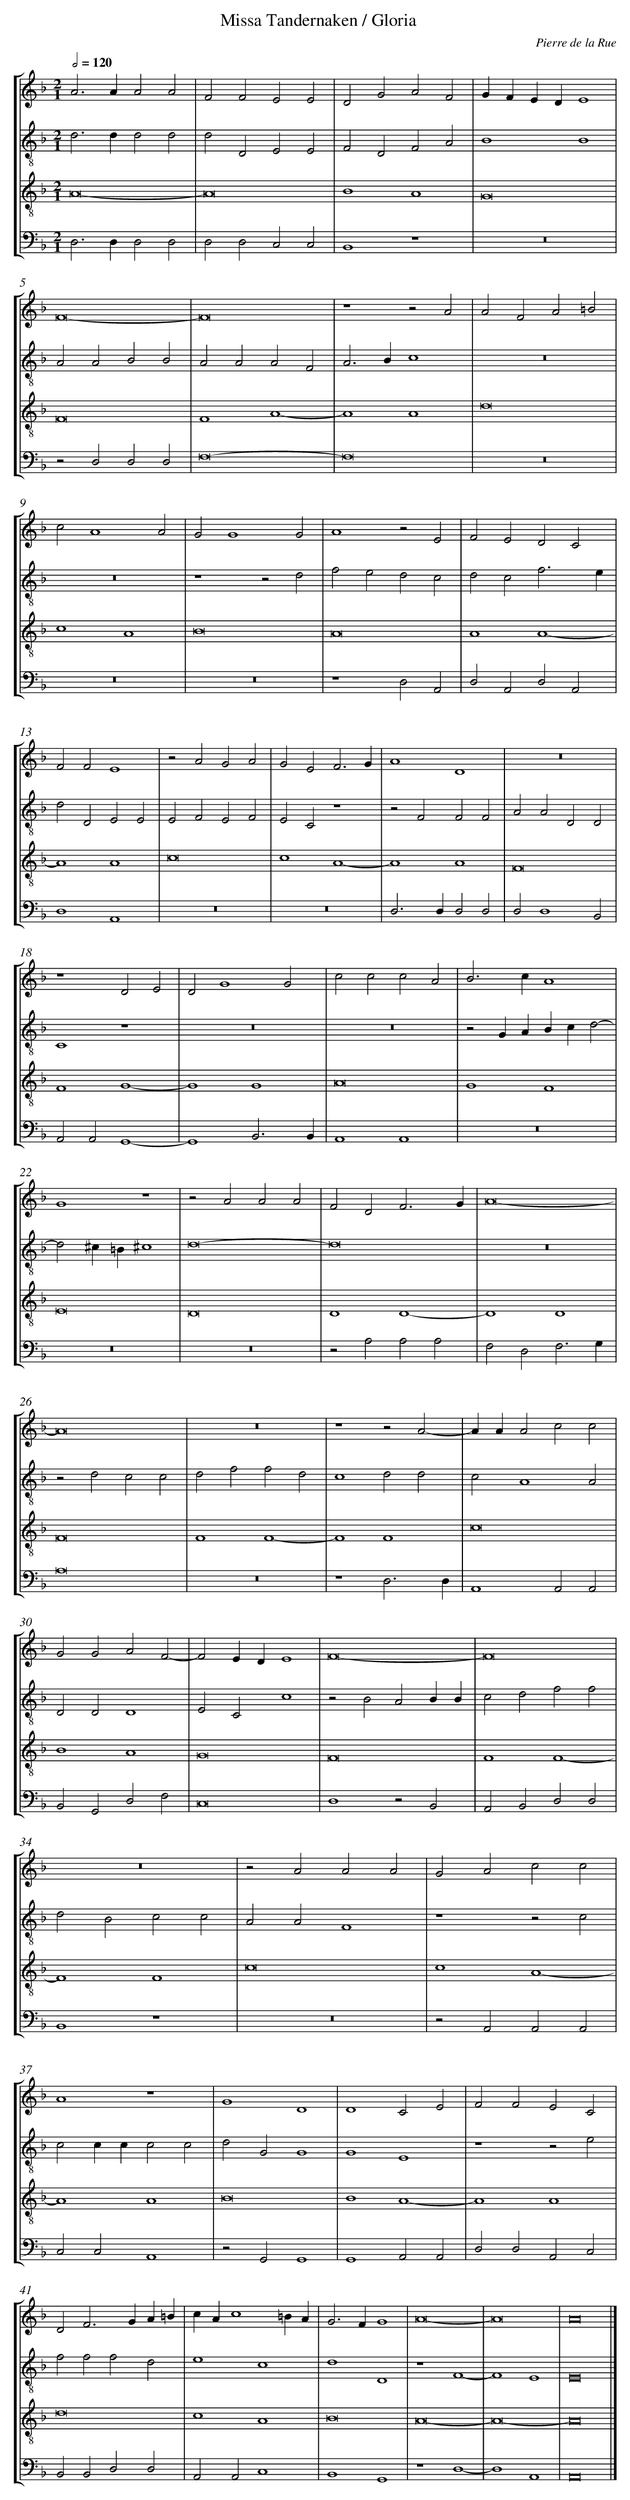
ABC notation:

X:1
T: Missa Tandernaken / Gloria
C: Pierre de la Rue
L: 1/4
M: 2/1
Q: 1/2=120
%%staves [1 2 3 4]
V: 1 clef=treble
V: 2 clef=treble-8
V: 3 clef=treble-8
V: 4 clef=bass
K: F
[V:1] A3AA2A2 |
[V:2] d3dd2d2 |
[V:3] A8- |
[V:4] D,3D,D,2D,2 |
[V:1] F2F2E2E2 |
[V:2] d2D2E2E2 |
[V:3] A8 |
[V:4] D,2D,2C,2C,2 |
[V:1] D2G2A2F2 |
[V:2] F2D2F2A2 |
[V:3] B4A4 |
[V:4] B,,4z4 |
[V:1] GFEDE4 |
[V:2] B4B4 |
[V:3] G8 |
[V:4] z8 |
[V:1] F8- |
[V:2] A2A2B2B2 |
[V:3] F8 |
[V:4] z2D,2D,2D,2 |
[V:1] F8 |
[V:2] A2A2A2F2 |
[V:3] F4A4- |
[V:4] F,8- |
[V:1] z4z2A2 |
[V:2] A3Bc4 |
[V:3] A4A4 |
[V:4] F,8 |
[V:1] A2F2A2=B2 |
[V:2] z8 |
[V:3] d8 |
[V:4] z8 |
[V:1] c2A4A2 |
[V:2] z8 |
[V:3] c4A4 |
[V:4] z8 |
[V:1] G2G4G2 |
[V:2] z4z2d2 |
[V:3] B8 |
[V:4] z8 |
[V:1] A4z2E2 |
[V:2] f2e2d2c2 |
[V:3] A8 |
[V:4] z4D,2A,,2 |
[V:1] F2E2D2C2 |
[V:2] d2c2f3e |
[V:3] A4A4- |
[V:4] D,2A,,2D,2A,,2 |
[V:1] F2F2E4 |
[V:2] d2D2E2E2 |
[V:3] A4A4 |
[V:4] D,4A,,4 |
[V:1] z2A2G2A2 |
[V:2] E2F2E2F2 |
[V:3] c8 |
[V:4] z8 |
[V:1] G2E2F3G |
[V:2] E2C2z4 |
[V:3] c4A4- |
[V:4] z8 |
[V:1] A4D4 |
[V:2] z2F2F2F2 |
[V:3] A4A4 |
[V:4] D,3D,D,2D,2 |
[V:1] z8 |
[V:2] A2A2D2D2 |
[V:3] F8 |
[V:4] D,2D,4B,,2 |
[V:1] z4D2E2 |
[V:2] C4z4 |
[V:3] F4G4- |
[V:4] A,,2A,,2G,,4- |
[V:1] D2G4G2 |
[V:2] z8 |
[V:3] G4G4 |
[V:4] G,,4B,,3B,, |
[V:1] c2c2c2A2 |
[V:2] z8 |
[V:3] A8 |
[V:4] A,,4A,,4 |
[V:1] B3cA4 |
[V:2] z2GABcd2- |
[V:3] G4F4 |
[V:4] z8 |
[V:1] G4z4 |
[V:2] d2^c=B^c4 |
[V:3] E8 |
[V:4] z8 |
[V:1] z2A2A2A2 |
[V:2] d8- |
[V:3] D8 |
[V:4] z8 |
[V:1] F2D2F3G |
[V:2] d8 |
[V:3] D4D4- |
[V:4] z2A,2A,2A,2 |
[V:1] A8- |
[V:2] z8 |
[V:3] D4D4 |
[V:4] F,2D,2F,3G, |
[V:1] A8 |
[V:2] z2d2c2c2 |
[V:3] F8 |
[V:4] A,8 |
[V:1] z8 |
[V:2] d2f2f2d2 |
[V:3] F4F4- |
[V:4] z8 |
[V:1] z4z2A2- |
[V:2] c4d2d2 |
[V:3] F4F4 |
[V:4] z4D,3D, |
[V:1] AAA2c2c2 |
[V:2] c2A4A2 |
[V:3] c8 |
[V:4] A,,4A,,2A,,2 |
[V:1] G2G2A2F2- |
[V:2] D2D2D4 |
[V:3] B4A4 |
[V:4] B,,2G,,2D,2F,2 |
[V:1] F2EDE4 |
[V:2] E2C2c4 |
[V:3] G8 |
[V:4] C,8 |
[V:1] F8- |
[V:2] z2B2A2BB |
[V:3] F8 |
[V:4] D,4z2B,,2 |
[V:1] F8 |
[V:2] c2d2f2f2 |
[V:3] F4F4- |
[V:4] A,,2B,,2D,2D,2 |
[V:1] z8 |
[V:2] d2B2c2c2 |
[V:3] F4F4 |
[V:4] B,,4z4 |
[V:1] z2A2A2A2 |
[V:2] A2A2F4 |
[V:3] c8 |
[V:4] z8 |
[V:1] G2A2c2c2 |
[V:2] z4z2c2 |
[V:3] c4A4- |
[V:4] z2A,,2A,,2A,,2 |
[V:1] A4z4 |
[V:2] c2ccc2c2 |
[V:3] A4A4 |
[V:4] C,2C,2A,,4 |
[V:1] G4D4 |
[V:2] d2G2G4 |
[V:3] B8 |
[V:4] z2G,,2G,,4 |
[V:1] D4C2E2 |
[V:2] G4E4 |
[V:3] B4A4- |
[V:4] G,,4A,,2A,,2 |
[V:1] F2F2E2C2 |
[V:2] z4z2e2 |
[V:3] A4A4 |
[V:4] D,2D,2A,,2C,2 |
[V:1] D2F3GA=B |
[V:2] f2f2f2d2 |
[V:3] d8 |
[V:4] B,,2B,,2D,2D,2 |
[V:1] cAc4=BA |
[V:2] e4c4 |
[V:3] c4A4 |
[V:4] A,,2A,,2C,4 |
[V:1] G3FG4 |
[V:2] d4D4 |
[V:3] B8 |
[V:4] B,,4G,,4 |
[V:1] A8- |
[V:2] z4F4- |
[V:3] A8- |
[V:4] z4D,4- |
[V:1] A8 |
[V:2] F4E4 |
[V:3] A8- |
[V:4] D,4A,,4 |
[V:1] A8 |]
[V:2] E8 |]
[V:3] A8 |]
[V:4] A,,8 |]
